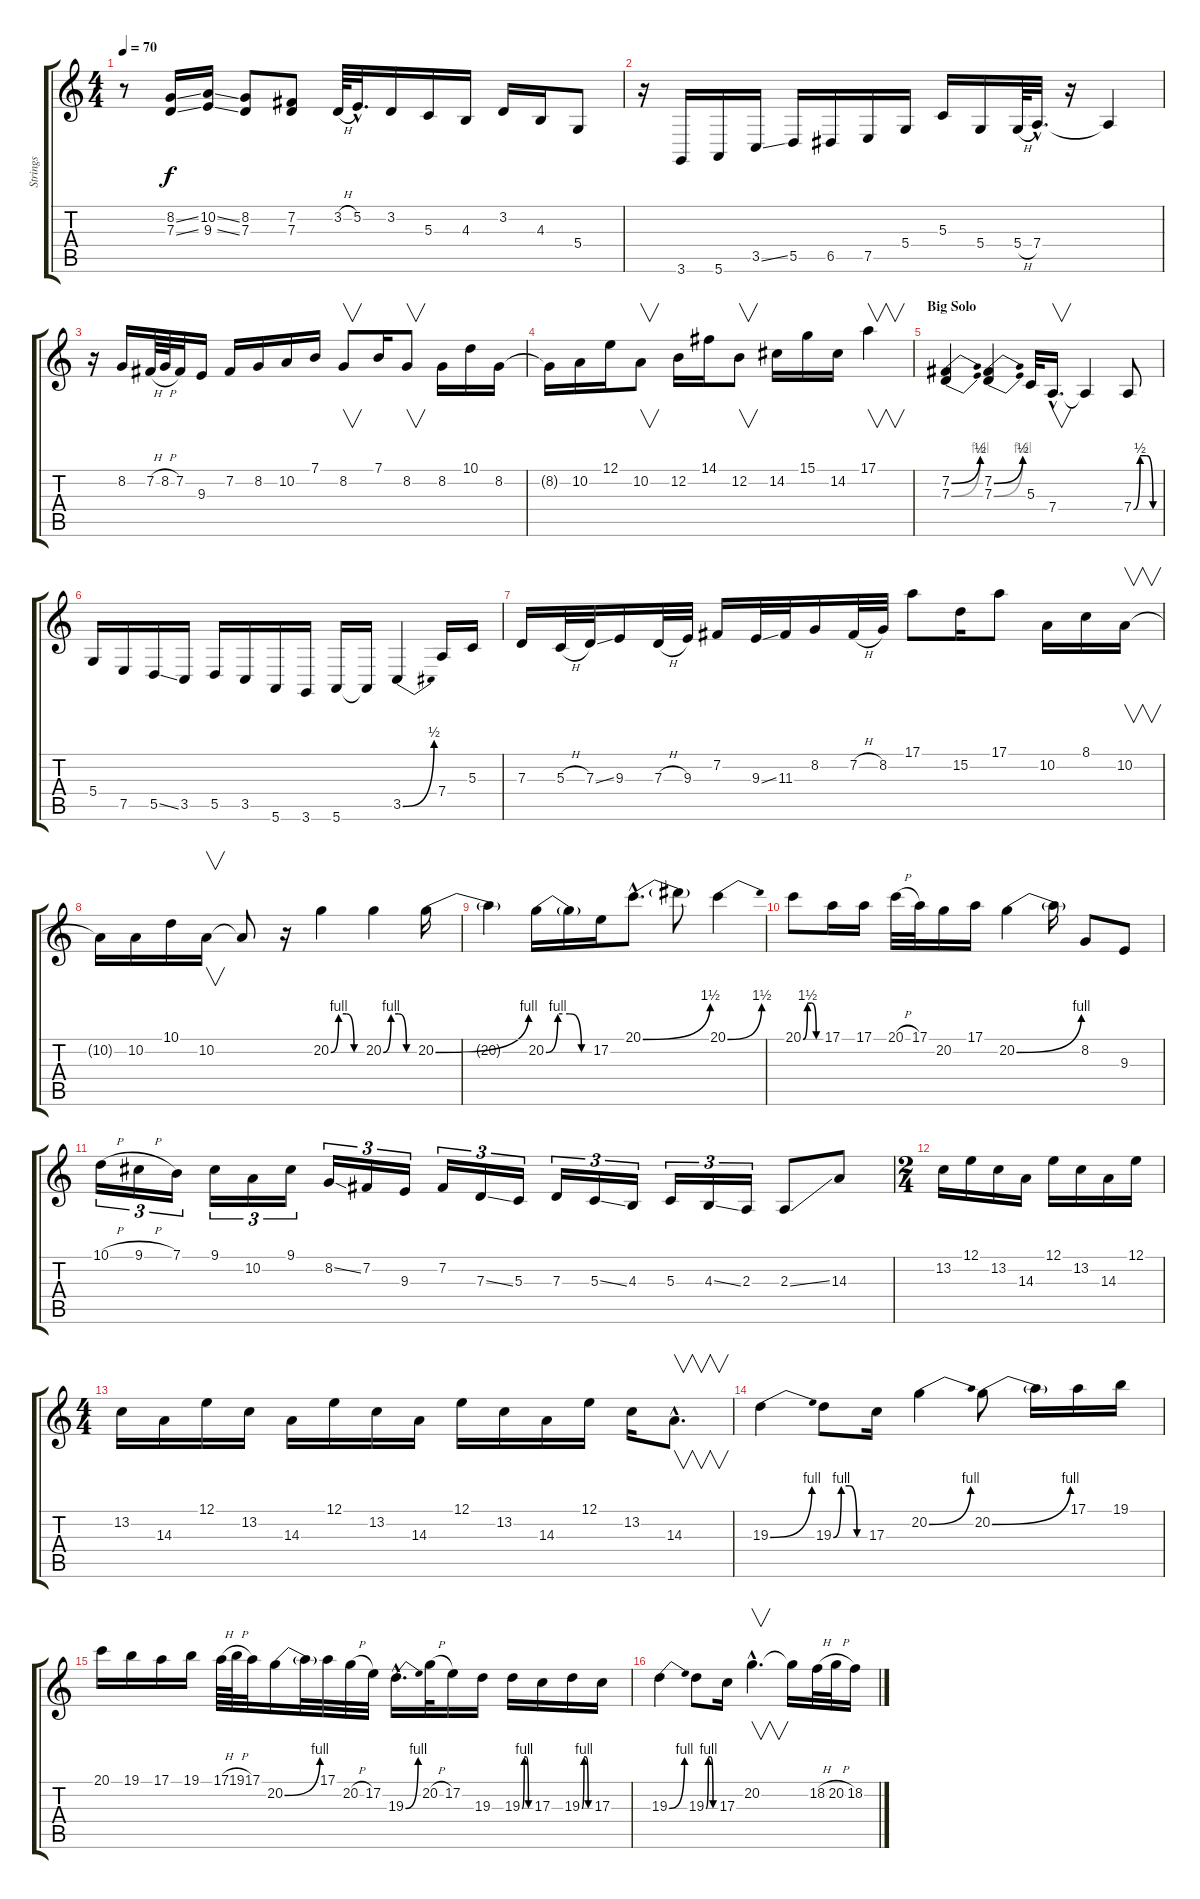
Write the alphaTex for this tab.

\track ("Strings" "Strings") {instrument stringensemble1}
\staff {score tabs}
\tuning (E4 B3 G3 D3 A2 E2) {hide}
\ts (4 4)
\tempo 70
\clef g2
\ks c
r.8{dy f} (8.2{ss} 7.3{ss}).16 (10.2{ss} 9.3{ss}).16 (8.2 7.3).8 (7.2 7.3).8 3.2{h}.64 5.2{hac}.32{d} 3.2.16 5.3.16 4.3.16 3.2.16 4.3.16 5.4.8 |
r.16 3.6.16 5.6.16 3.5{ss}.16 5.5.16 6.5.16 7.5.16 5.4.16 5.3.16 5.4.16 5.4{h}.64 7.4{hac}.32{d} r.16 7.4{t}.4 |
r.16 8.2.16 7.2{h}.64 8.2{h}.64 7.2.32 9.3.16 7.2.16 8.2.16 10.2.16 7.1.16 8.2.8{v} 7.1.16 8.2.8{v} 8.2.16 10.1.16 8.2.16 |
8.2{t}.16 10.2.16 12.1.16 10.2.8{v} 12.2.16 14.1.16 12.2.8{v} 14.2.16 15.1.16 14.2.16 17.1.4{v} |
\section ("" "Big Solo")
(7.2{be (bend 0 0 60 2)} 7.3{be (bend 0 0 60 4)}).4 (7.2{be (bend 0 0 60 2)} 7.3{be (bend 0 0 60 4)}).4 5.3.32 7.4{hac}.16{v d} 7.4{t}.4 7.4{be (custom 0 0 15 2 30 2 45 0 60 0)}.8 |
5.4.16 7.5.16 5.5{ss}.16 3.5.16 5.5.16 3.5.16 5.6.16 3.6.16 5.6.16 5.6{t}.16 3.5{be (bend 0 0 60 2)}.4 7.4.16 5.3.16 |
7.3.16 5.3{h}.32 7.3{ss}.32 9.3.16 7.3{h}.32 9.3.32 7.2.16 9.3{ss}.32 11.3.32 8.2.16 7.2{h}.32 8.2.32 17.1.8 15.2.16 17.1.8 10.2.16 8.1.16 10.2.16{v} |
10.2{t}.16 10.2.16 10.1.16 10.2.16{v} 10.2{t}.8 r.16 20.2{be (custom 0 0 15 4 30 4 45 0 60 0)}.4 20.2{be (custom 0 0 15 4 30 4 45 0 60 0)}.4 20.2{be (bend 0 0 60 4)}.16 |
20.2{t}.4 20.2{be (custom 0 0 15 4 30 4 45 0 60 0)}.16 20.2{t}.16 17.2.16 20.1{be (bend 0 0 60 6) hac}.8{d} 20.1{t}.8 20.1{be (bend 0 0 60 6)}.4 |
20.1{be (custom 0 0 15 6 30 6 45 0 60 0)}.8 17.1.16 17.1.16 20.1{h}.32 17.1.32 20.2.16 17.1.16 20.2{be (bend 0 0 60 4)}.4 20.2{t}.16 8.2.8 9.3.8 |
10.1{h}.16{tu (3 2)} 9.1{h}.16{tu (3 2)} 7.1.16{tu (3 2)} 9.1.16{tu (3 2)} 10.2.16{tu (3 2)} 9.1.16{tu (3 2)} 8.2{ss}.16{tu (3 2)} 7.2.16{tu (3 2)} 9.3.16{tu (3 2)} 7.2.16{tu (3 2)} 7.3{ss}.16{tu (3 2)} 5.3.16{tu (3 2)} 7.3.16{tu (3 2)} 5.3{ss}.16{tu (3 2)} 4.3.16{tu (3 2)} 5.3.16{tu (3 2)} 4.3{ss}.16{tu (3 2)} 2.3.16{tu (3 2)} 2.3{ss}.8 14.3.8 |
\ts (2 4)
13.2.16 12.1.16 13.2.16 14.3.16 12.1.16 13.2.16 14.3.16 12.1.16 |
\ts (4 4)
13.2.16 14.3.16 12.1.16 13.2.16 14.3.16 12.1.16 13.2.16 14.3.16 12.1.16 13.2.16 14.3.16 12.1.16 13.2.16 14.3{hac}.8{v d} |
19.3{be (bend 0 0 60 4)}.4 19.3{be (custom 0 0 15 4 30 4 45 0 60 0)}.8 17.3.16 20.2{be (bend 0 0 60 4)}.4 20.2{be (bend 0 0 60 4)}.8 20.2{t}.16 17.1.16 19.1.16 |
20.1.16 19.1.16 17.1.16 19.1.16 17.1{h}.64 19.1{h}.64 17.1.32 20.2{be (bend 0 0 60 4)}.16 20.2{t}.32 17.1.32 20.2{h}.32 17.2.32 19.3{be (bend 0 0 60 4) hac}.16{d} 20.2{h}.32 17.2.16 19.3.16 19.3{be (custom 0 0 15 4 30 4 45 0 60 0)}.16 17.3.16 19.3{be (custom 0 0 15 4 30 4 45 0 60 0)}.16 17.3.16 |
19.3{be (bend 0 0 60 4)}.4 19.3{be (custom 0 0 15 4 30 4 45 0 60 0)}.8 17.3.16 20.2{hac}.4{v d} 20.2{t}.16 18.2{h}.32 20.2{h}.32 18.2.16
